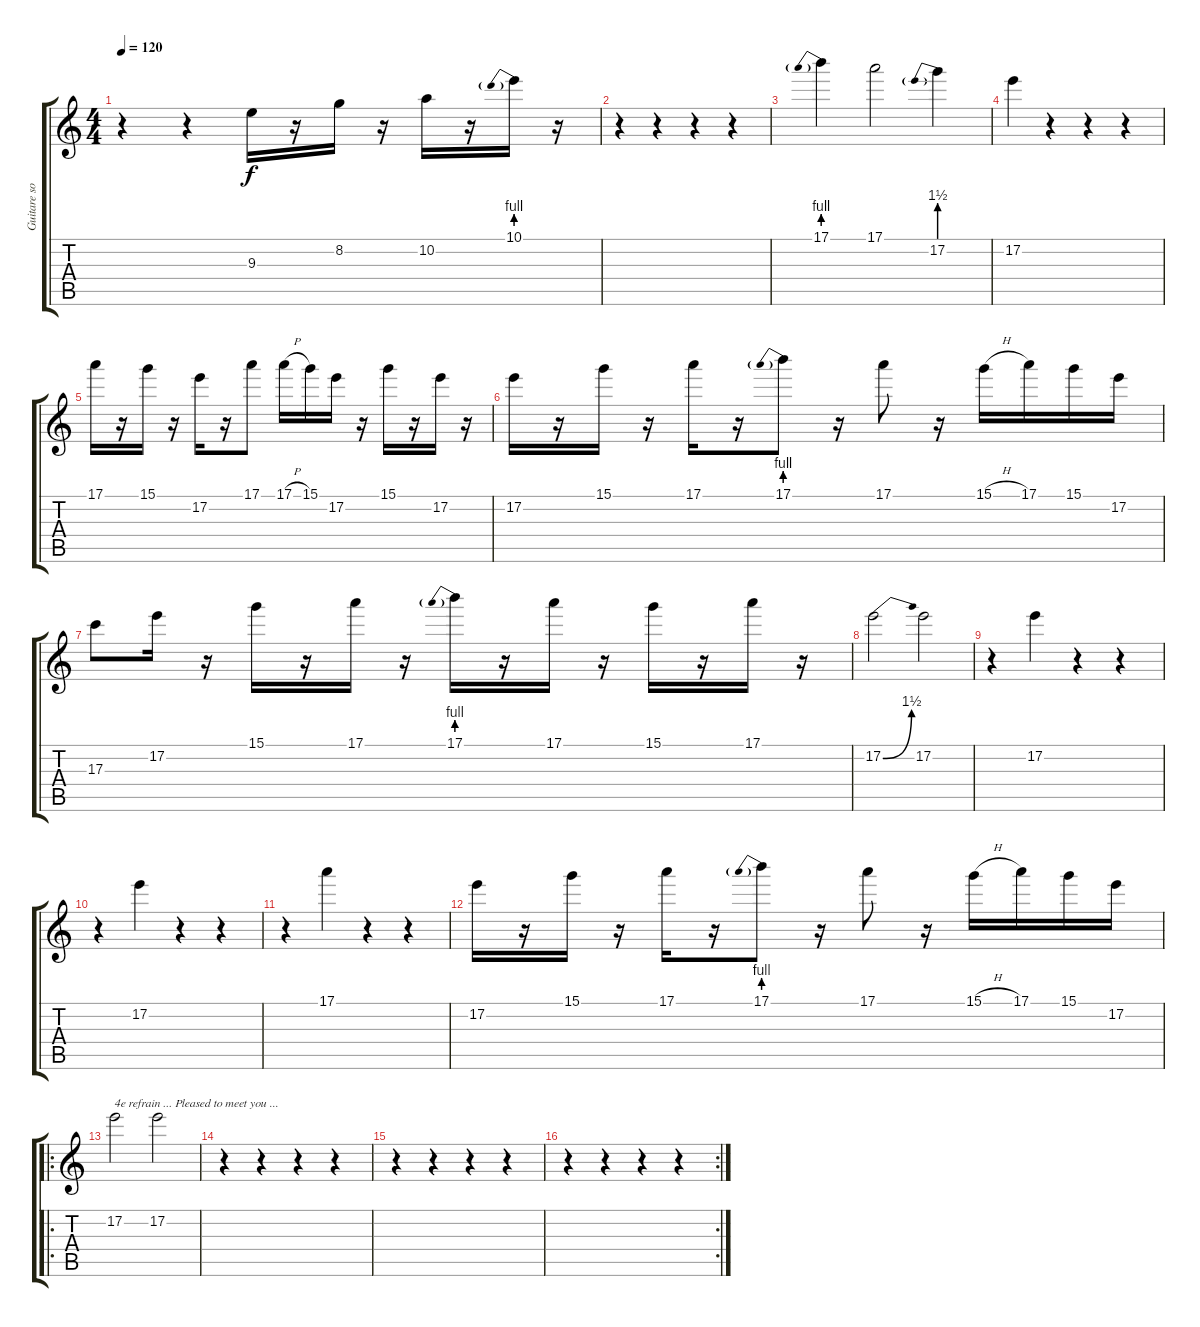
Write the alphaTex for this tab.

\track ("Guitare solo" "Guitare so") {instrument overdrivenguitar}
\staff {score tabs}
\tuning (E4 B3 G3 D3 A2 E2) {hide}
\ts (4 4)
\tempo 120
\clef g2
\ks c
r.4{dy f} r.4 9.3.16 r.16 8.2.16 r.16 10.2.16 r.16 10.1{be (prebend 0 4 60 4)}.16 r.16 |
r.4 r.4 r.4 r.4 |
17.1{be (prebend 0 4 60 4)}.4 17.1.2 17.2{be (prebend 0 6 60 6)}.4 |
17.2.4 r.4 r.4 r.4 |
17.1.16 r.16 15.1.16 r.16 17.2.16 r.16 17.1.8 17.1{h}.16 15.1.16 17.2.16 r.16 15.1.16 r.16 17.2.16 r.16 |
17.2.16 r.16 15.1.16 r.16 17.1.16 r.16 17.1{be (prebend 0 4 60 4)}.8 r.16 17.1.8 r.16 15.1{h}.16 17.1.16 15.1.16 17.2.16 |
17.3.8 17.2.16 r.16 15.1.16 r.16 17.1.16 r.16 17.1{be (prebend 0 4 60 4)}.16 r.16 17.1.16 r.16 15.1.16 r.16 17.1.16 r.16 |
17.2{be (bend 0 0 60 6)}.2 17.2.2 |
r.4 17.2.4 r.4 r.4 |
r.4 17.2.4 r.4 r.4 |
r.4 17.1.4 r.4 r.4 |
17.2.16 r.16 15.1.16 r.16 17.1.16 r.16 17.1{be (prebend 0 4 60 4)}.8 r.16 17.1.8 r.16 15.1{h}.16 17.1.16 15.1.16 17.2.16 |
\ro
17.2.2{txt "4e refrain ... Pleased to meet you ..."} 17.2.2 |
r.4 r.4 r.4 r.4 |
r.4 r.4 r.4 r.4 |
\rc 2
r.4 r.4 r.4 r.4
